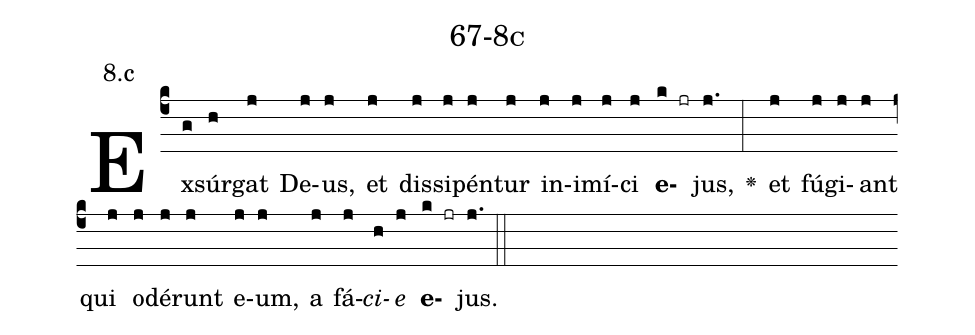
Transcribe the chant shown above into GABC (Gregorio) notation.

name: 67-8c;
annotation: 8.c;
%%
(c4)Ex(g)súr(h)gat(j) De(j)us,(j) et(j) dis(j)si(j)pén(j)tur(j) in(j)i(j)mí(j)ci(j) <b>e</b>(k jr)jus,(j.) <v>\greheightstar</v>(:) et(j) fú(j)gi(j)ant(j) qui(j) o(j)dé(j)runt(j) e(j)um,(j) a(j) fá(j)<i>ci</i>(h)<i>e</i>(j) <b>e</b>(k jr)jus.(j.) (::)


%E(j) u(j) o(h) u(j) a(k) e.(j.) (::)
